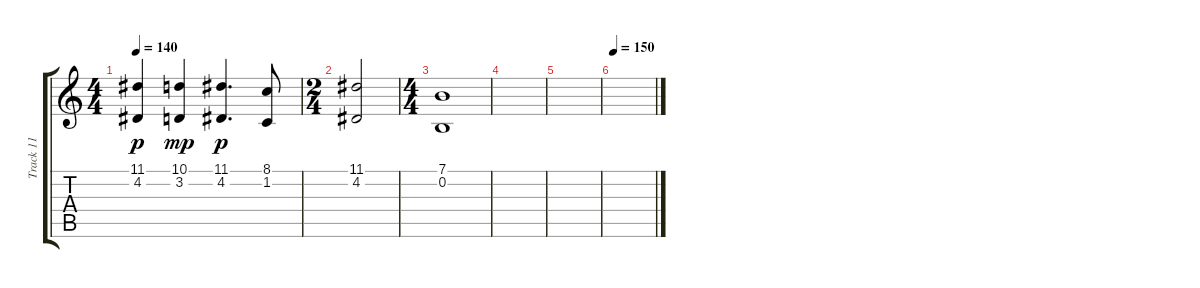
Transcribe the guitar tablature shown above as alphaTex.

\track ("Track 11" "Track 11") {instrument stringensemble1}
\staff {score tabs}
\tuning (E4 B3 G3 D3 A2 E2) {hide}
\ts (4 4)
\tempo 140
\clef g2
\ks c
(11.1 4.2).4{dy p} (10.1 3.2).4{dy mp} (11.1 4.2).4{d dy p} (8.1 1.2).8 |
\ts (2 4)
(11.1 4.2).2 |
\ts (4 4)
(7.1 0.2).1 |
|
|
\tempo 150
